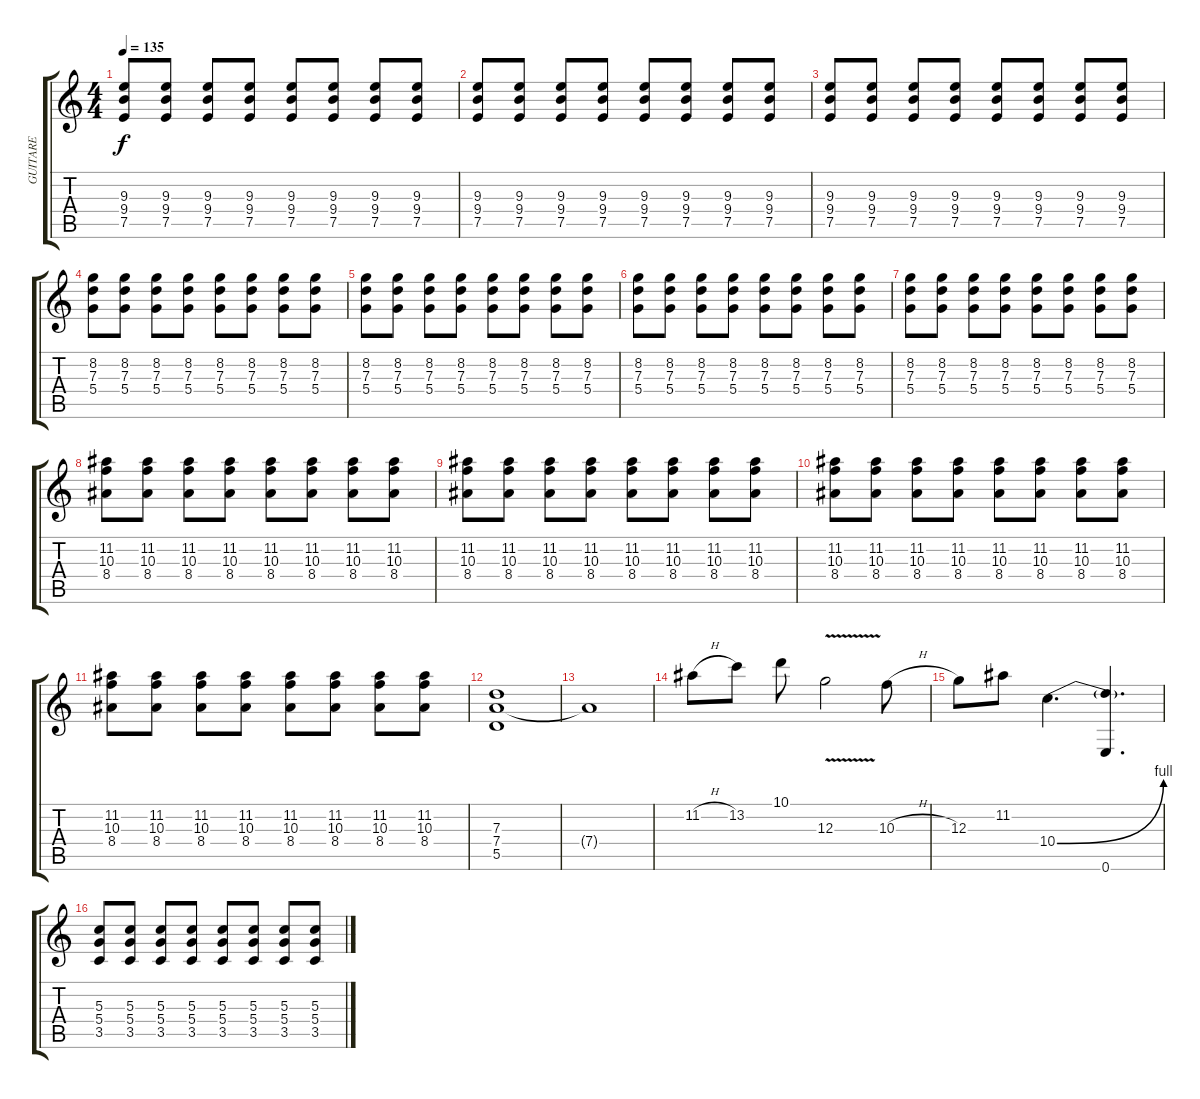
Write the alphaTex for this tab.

\track ("GUITARE" "GUITARE") {instrument distortionguitar}
\staff {score tabs}
\tuning (E4 B3 G3 D3 A2 E2) {hide}
\ts (4 4)
\tempo 135
\clef g2
\ks c
(9.3 9.4 7.5).8{dy f} (9.3 9.4 7.5).8 (9.3 9.4 7.5).8 (9.3 9.4 7.5).8 (9.3 9.4 7.5).8 (9.3 9.4 7.5).8 (9.3 9.4 7.5).8 (9.3 9.4 7.5).8 |
(9.3 9.4 7.5).8 (9.3 9.4 7.5).8 (9.3 9.4 7.5).8 (9.3 9.4 7.5).8 (9.3 9.4 7.5).8 (9.3 9.4 7.5).8 (9.3 9.4 7.5).8 (9.3 9.4 7.5).8 |
(9.3 9.4 7.5).8 (9.3 9.4 7.5).8 (9.3 9.4 7.5).8 (9.3 9.4 7.5).8 (9.3 9.4 7.5).8 (9.3 9.4 7.5).8 (9.3 9.4 7.5).8 (9.3 9.4 7.5).8 |
(8.2 7.3 5.4).8 (8.2 7.3 5.4).8 (8.2 7.3 5.4).8 (8.2 7.3 5.4).8 (8.2 7.3 5.4).8 (8.2 7.3 5.4).8 (8.2 7.3 5.4).8 (8.2 7.3 5.4).8 |
(8.2 7.3 5.4).8 (8.2 7.3 5.4).8 (8.2 7.3 5.4).8 (8.2 7.3 5.4).8 (8.2 7.3 5.4).8 (8.2 7.3 5.4).8 (8.2 7.3 5.4).8 (8.2 7.3 5.4).8 |
(8.2 7.3 5.4).8 (8.2 7.3 5.4).8 (8.2 7.3 5.4).8 (8.2 7.3 5.4).8 (8.2 7.3 5.4).8 (8.2 7.3 5.4).8 (8.2 7.3 5.4).8 (8.2 7.3 5.4).8 |
(8.2 7.3 5.4).8 (8.2 7.3 5.4).8 (8.2 7.3 5.4).8 (8.2 7.3 5.4).8 (8.2 7.3 5.4).8 (8.2 7.3 5.4).8 (8.2 7.3 5.4).8 (8.2 7.3 5.4).8 |
(11.2 10.3 8.4).8 (11.2 10.3 8.4).8 (11.2 10.3 8.4).8 (11.2 10.3 8.4).8 (11.2 10.3 8.4).8 (11.2 10.3 8.4).8 (11.2 10.3 8.4).8 (11.2 10.3 8.4).8 |
(11.2 10.3 8.4).8 (11.2 10.3 8.4).8 (11.2 10.3 8.4).8 (11.2 10.3 8.4).8 (11.2 10.3 8.4).8 (11.2 10.3 8.4).8 (11.2 10.3 8.4).8 (11.2 10.3 8.4).8 |
(11.2 10.3 8.4).8 (11.2 10.3 8.4).8 (11.2 10.3 8.4).8 (11.2 10.3 8.4).8 (11.2 10.3 8.4).8 (11.2 10.3 8.4).8 (11.2 10.3 8.4).8 (11.2 10.3 8.4).8 |
(11.2 10.3 8.4).8 (11.2 10.3 8.4).8 (11.2 10.3 8.4).8 (11.2 10.3 8.4).8 (11.2 10.3 8.4).8 (11.2 10.3 8.4).8 (11.2 10.3 8.4).8 (11.2 10.3 8.4).8 |
(7.3 7.4 5.5).1 |
7.4{t}.1 |
11.2{h}.8 13.2.8 10.1.8 12.3{v}.2 10.3{h}.8 |
12.3.8 11.2.8 10.4{be (bend 0 0 60 4)}.4{d} (10.4{t} 0.6).4{d} |
(5.3 5.4 3.5).8 (5.3 5.4 3.5).8 (5.3 5.4 3.5).8 (5.3 5.4 3.5).8 (5.3 5.4 3.5).8 (5.3 5.4 3.5).8 (5.3 5.4 3.5).8 (5.3 5.4 3.5).8
